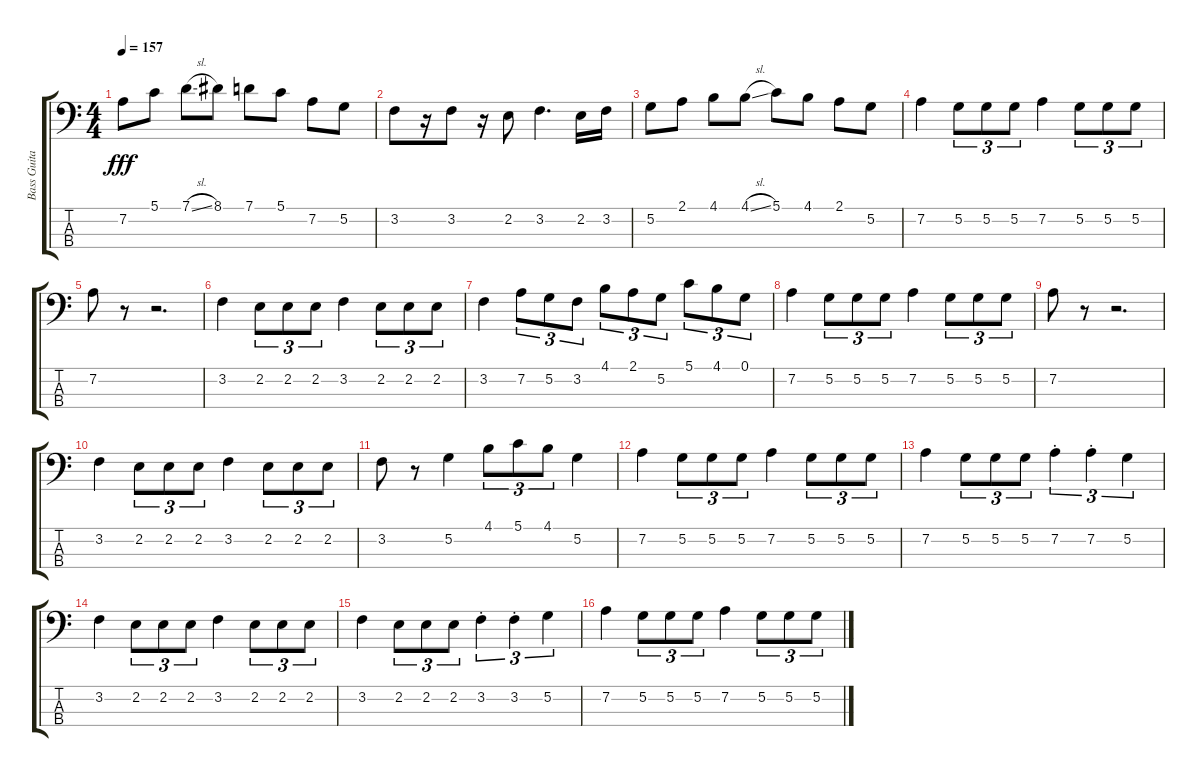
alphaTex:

\track ("Bass Guitar" "Bass Guita") {instrument electricbassfinger}
\staff {score tabs}
\tuning (G2 D2 A1 E1) {hide}
\ts (4 4)
\tempo 157
\clef f4
\ks c
7.2.8{dy fff} 5.1.8 7.1{sl}.8 8.1.8 7.1.8 5.1.8 7.2.8 5.2.8 |
3.2.8 r.16 3.2.8 r.16 2.2.8 3.2.4{d} 2.2.16 3.2.16 |
5.2.8 2.1.8 4.1.8 4.1{sl}.8 5.1.8 4.1.8 2.1.8 5.2.8 |
7.2.4 5.2.8{tu (3 2)} 5.2.8{tu (3 2)} 5.2.8{tu (3 2)} 7.2.4 5.2.8{tu (3 2)} 5.2.8{tu (3 2)} 5.2.8{tu (3 2)} |
7.2.8 r.8 r.2{d} |
3.2.4 2.2.8{tu (3 2)} 2.2.8{tu (3 2)} 2.2.8{tu (3 2)} 3.2.4 2.2.8{tu (3 2)} 2.2.8{tu (3 2)} 2.2.8{tu (3 2)} |
3.2.4 7.2.8{tu (3 2)} 5.2.8{tu (3 2)} 3.2.8{tu (3 2)} 4.1.8{tu (3 2)} 2.1.8{tu (3 2)} 5.2.8{tu (3 2)} 5.1.8{tu (3 2)} 4.1.8{tu (3 2)} 0.1.8{tu (3 2)} |
7.2.4 5.2.8{tu (3 2)} 5.2.8{tu (3 2)} 5.2.8{tu (3 2)} 7.2.4 5.2.8{tu (3 2)} 5.2.8{tu (3 2)} 5.2.8{tu (3 2)} |
7.2.8 r.8 r.2{d} |
3.2.4 2.2.8{tu (3 2)} 2.2.8{tu (3 2)} 2.2.8{tu (3 2)} 3.2.4 2.2.8{tu (3 2)} 2.2.8{tu (3 2)} 2.2.8{tu (3 2)} |
3.2.8 r.8 5.2.4 4.1.8{tu (3 2)} 5.1.8{tu (3 2)} 4.1.8{tu (3 2)} 5.2.4 |
7.2.4 5.2.8{tu (3 2)} 5.2.8{tu (3 2)} 5.2.8{tu (3 2)} 7.2.4 5.2.8{tu (3 2)} 5.2.8{tu (3 2)} 5.2.8{tu (3 2)} |
7.2.4 5.2.8{tu (3 2)} 5.2.8{tu (3 2)} 5.2.8{tu (3 2)} 7.2{st}.4{tu (3 2)} 7.2{st}.4{tu (3 2)} 5.2.4{tu (3 2)} |
3.2.4 2.2.8{tu (3 2)} 2.2.8{tu (3 2)} 2.2.8{tu (3 2)} 3.2.4 2.2.8{tu (3 2)} 2.2.8{tu (3 2)} 2.2.8{tu (3 2)} |
3.2.4 2.2.8{tu (3 2)} 2.2.8{tu (3 2)} 2.2.8{tu (3 2)} 3.2{st}.4{tu (3 2)} 3.2{st}.4{tu (3 2)} 5.2.4{tu (3 2)} |
7.2.4 5.2.8{tu (3 2)} 5.2.8{tu (3 2)} 5.2.8{tu (3 2)} 7.2.4 5.2.8{tu (3 2)} 5.2.8{tu (3 2)} 5.2.8{tu (3 2)}
